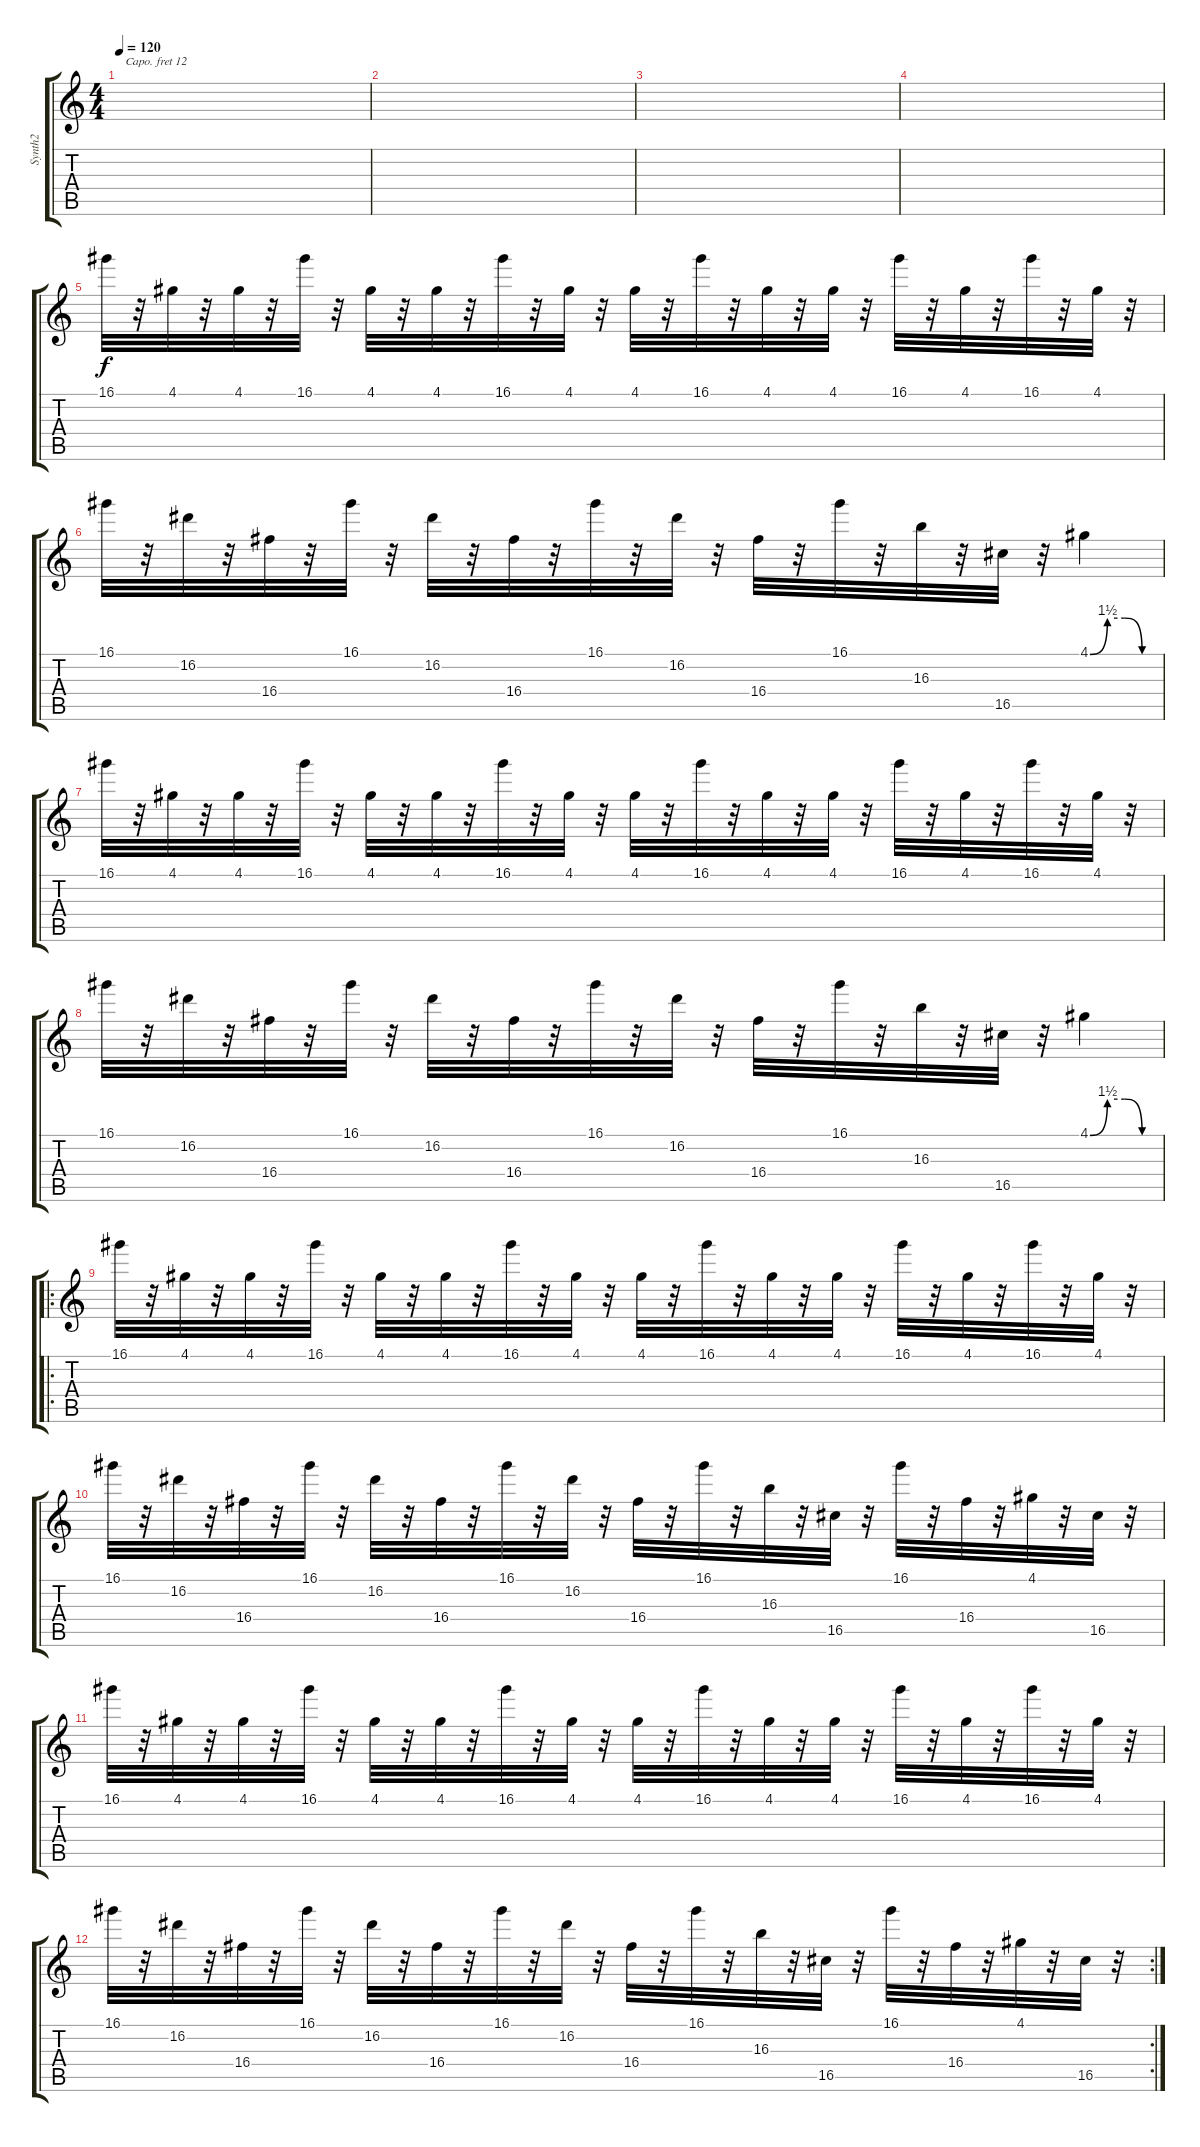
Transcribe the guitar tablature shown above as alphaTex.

\track ("Synth2" "Synth2") {instrument lead2sawtooth}
\staff {score tabs}
\capo 12
\tuning (E4 B3 G3 D3 A2 E2) {hide}
\ts (4 4)
\tempo 120
\clef g2
\ks c
|
|
|
|
16.1.32 r.32 4.1.32 r.32 4.1.32 r.32 16.1.32 r.32 4.1.32 r.32 4.1.32 r.32 16.1.32 r.32 4.1.32 r.32 4.1.32 r.32 16.1.32 r.32 4.1.32 r.32 4.1.32 r.32 16.1.32 r.32 4.1.32 r.32 16.1.32 r.32 4.1.32 r.32 |
16.1.32 r.32 16.2.32 r.32 16.4.32 r.32 16.1.32 r.32 16.2.32 r.32 16.4.32 r.32 16.1.32 r.32 16.2.32 r.32 16.4.32 r.32 16.1.32 r.32 16.3.32 r.32 16.5.32 r.32 4.1{be (custom 0 0 15 6 30 6 45 0 60 0)}.4 |
16.1.32 r.32 4.1.32 r.32 4.1.32 r.32 16.1.32 r.32 4.1.32 r.32 4.1.32 r.32 16.1.32 r.32 4.1.32 r.32 4.1.32 r.32 16.1.32 r.32 4.1.32 r.32 4.1.32 r.32 16.1.32 r.32 4.1.32 r.32 16.1.32 r.32 4.1.32 r.32 |
16.1.32 r.32 16.2.32 r.32 16.4.32 r.32 16.1.32 r.32 16.2.32 r.32 16.4.32 r.32 16.1.32 r.32 16.2.32 r.32 16.4.32 r.32 16.1.32 r.32 16.3.32 r.32 16.5.32 r.32 4.1{be (custom 0 0 15 6 30 6 45 0 60 0)}.4 |
\ro
16.1.32 r.32 4.1.32 r.32 4.1.32 r.32 16.1.32 r.32 4.1.32 r.32 4.1.32 r.32 16.1.32 r.32 4.1.32 r.32 4.1.32 r.32 16.1.32 r.32 4.1.32 r.32 4.1.32 r.32 16.1.32 r.32 4.1.32 r.32 16.1.32 r.32 4.1.32 r.32 |
16.1.32 r.32 16.2.32 r.32 16.4.32 r.32 16.1.32 r.32 16.2.32 r.32 16.4.32 r.32 16.1.32 r.32 16.2.32 r.32 16.4.32 r.32 16.1.32 r.32 16.3.32 r.32 16.5.32 r.32 16.1.32 r.32 16.4.32 r.32 4.1.32 r.32 16.5.32 r.32 |
16.1.32 r.32 4.1.32 r.32 4.1.32 r.32 16.1.32 r.32 4.1.32 r.32 4.1.32 r.32 16.1.32 r.32 4.1.32 r.32 4.1.32 r.32 16.1.32 r.32 4.1.32 r.32 4.1.32 r.32 16.1.32 r.32 4.1.32 r.32 16.1.32 r.32 4.1.32 r.32 |
\rc 2
16.1.32 r.32 16.2.32 r.32 16.4.32 r.32 16.1.32 r.32 16.2.32 r.32 16.4.32 r.32 16.1.32 r.32 16.2.32 r.32 16.4.32 r.32 16.1.32 r.32 16.3.32 r.32 16.5.32 r.32 16.1.32 r.32 16.4.32 r.32 4.1.32 r.32 16.5.32 r.32
